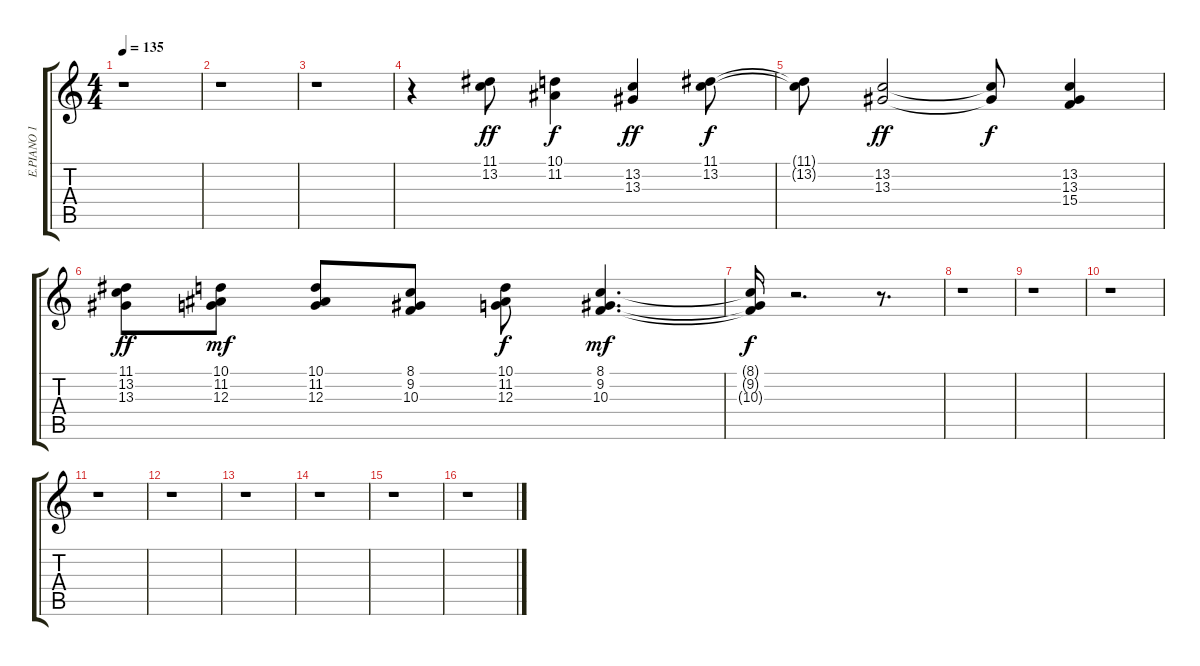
\track ("E.PIANO 1" "E.PIANO 1") {instrument electricpiano1}
\staff {score tabs}
\tuning (E4 B3 G3 D3 A2 E2) {hide}
\ts (4 4)
\tempo 135
\clef g2
\ks c
r.1{dy f} |
r.1 |
r.1 |
r.4 (11.1 13.2).8{dy ff} (10.1 11.2).4{dy f} (13.2 13.3).4{dy ff} (11.1 13.2).8{dy f} |
(11.1{t} 13.2{t}).8 (13.2 13.3).2{dy ff} (13.2{t} 13.3{t}).8{dy f} (13.2 13.3 15.4).4 |
(11.1 13.2 13.3).8{dy ff} (10.1 11.2 12.3).8{dy mf} (10.1 11.2 12.3).8 (8.1 9.2 10.3).8 (10.1 11.2 12.3).8{dy f} (8.1 9.2 10.3).4{d dy mf} |
(8.1{t} 9.2{t} 10.3{t}).16{dy f} r.2{d} r.8{d} |
r.1 |
r.1 |
r.1 |
r.1 |
r.1 |
r.1 |
r.1 |
r.1 |
r.1
